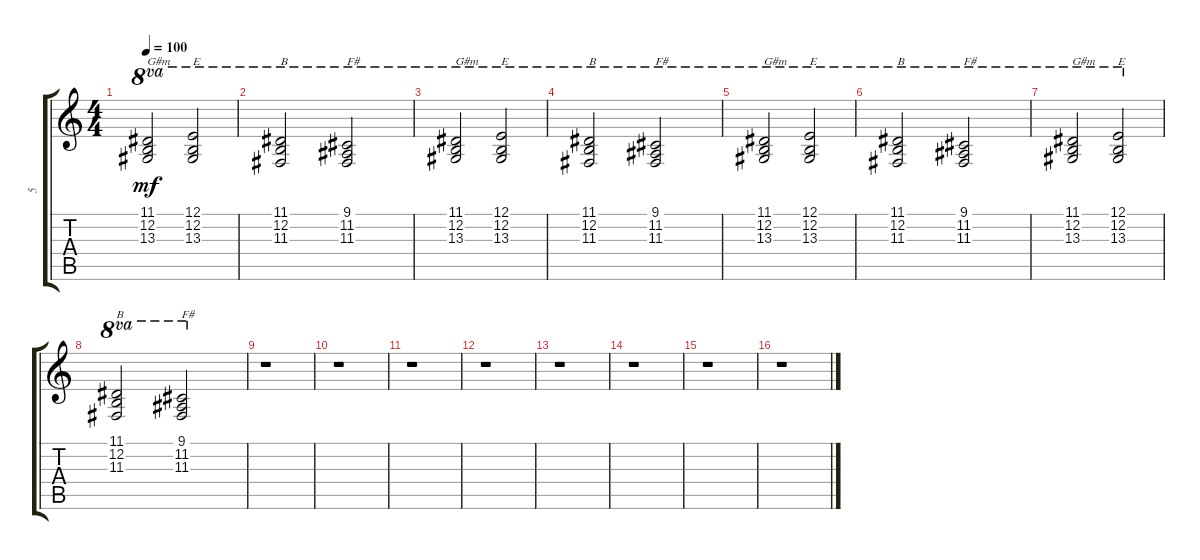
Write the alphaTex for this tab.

\track ("5" "5") {instrument flute}
\staff {score tabs}
\tuning (E4 B3 G3 D3 A2 E2) {hide}
\ts (4 4)
\tempo 100
\clef g2
\ks c
(11.1 12.2 13.3).2{ot 8va txt "G#m" dy mf} (12.1 12.2 13.3).2{ot 8va txt "E"} |
(11.1 12.2 11.3).2{ot 8va txt "B"} (9.1 11.2 11.3).2{ot 8va txt "F#"} |
(11.1 12.2 13.3).2{ot 8va txt "G#m"} (12.1 12.2 13.3).2{ot 8va txt "E"} |
(11.1 12.2 11.3).2{ot 8va txt "B"} (9.1 11.2 11.3).2{ot 8va txt "F#"} |
(11.1 12.2 13.3).2{ot 8va txt "G#m"} (12.1 12.2 13.3).2{ot 8va txt "E"} |
(11.1 12.2 11.3).2{ot 8va txt "B"} (9.1 11.2 11.3).2{ot 8va txt "F#"} |
(11.1 12.2 13.3).2{ot 8va txt "G#m"} (12.1 12.2 13.3).2{ot 8va txt "E"} |
(11.1 12.2 11.3).2{ot 8va txt "B"} (9.1 11.2 11.3).2{ot 8va txt "F#"} |
r.1 |
r.1 |
r.1 |
r.1 |
r.1 |
r.1 |
r.1 |
r.1
